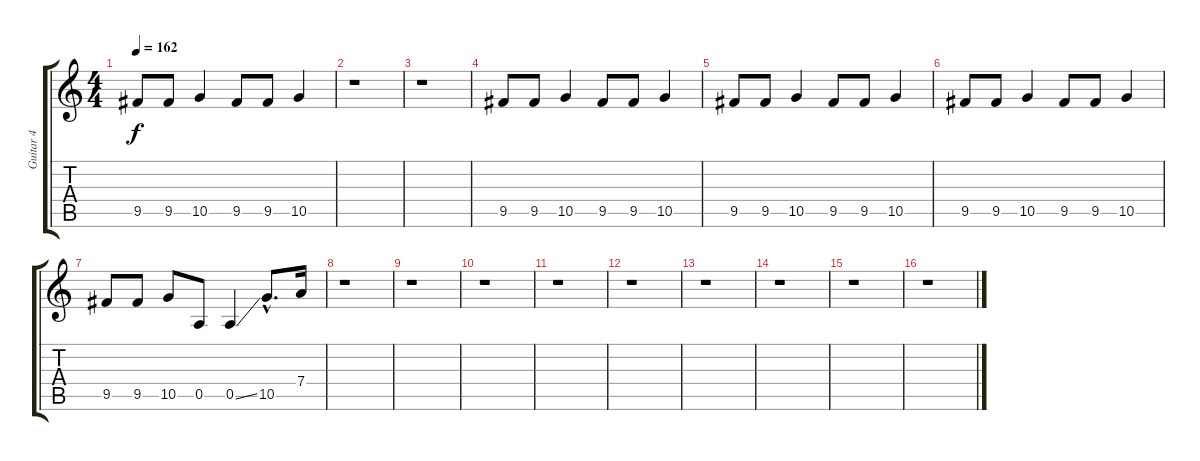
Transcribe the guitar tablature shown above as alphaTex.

\track ("Guitar 4" "Guitar 4") {instrument overdrivenguitar}
\staff {score tabs}
\tuning (E4 B3 G3 D3 A2 E2) {hide}
\ts (4 4)
\tempo 162
\clef g2
\ks c
9.5.8{dy f} 9.5.8 10.5.4 9.5.8 9.5.8 10.5.4 |
r.1 |
r.1 |
9.5.8 9.5.8 10.5.4 9.5.8 9.5.8 10.5.4 |
9.5.8 9.5.8 10.5.4 9.5.8 9.5.8 10.5.4 |
9.5.8 9.5.8 10.5.4 9.5.8 9.5.8 10.5.4 |
9.5.8 9.5.8 10.5.8 0.5.8 0.5{ss}.4 10.5{hac}.8{d} 7.4.16 |
r.1 |
r.1 |
r.1 |
r.1 |
r.1 |
r.1 |
r.1 |
r.1 |
r.1
